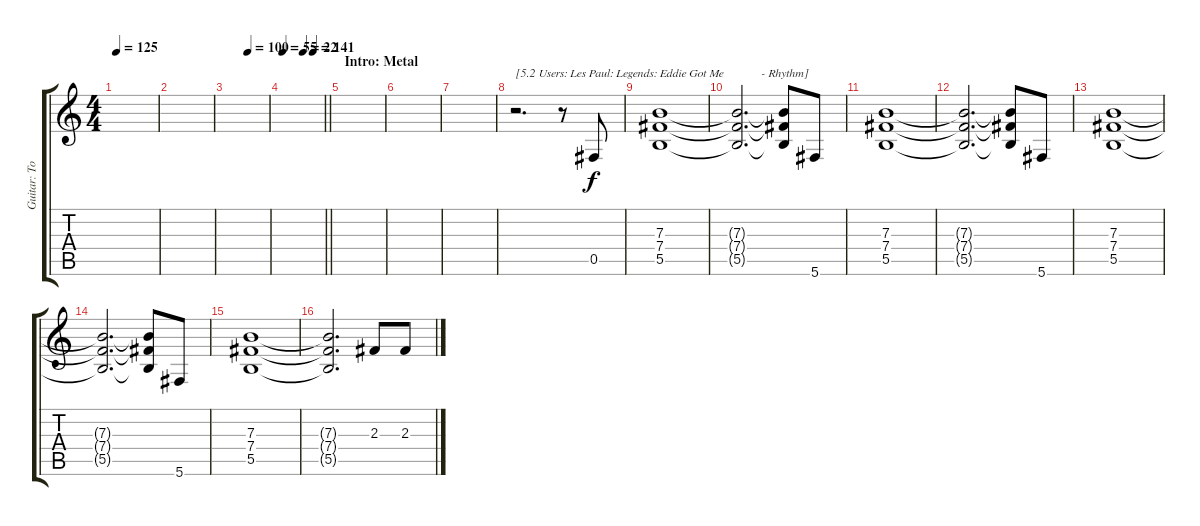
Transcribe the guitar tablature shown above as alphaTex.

\track ("Guitar: Tony" "Guitar: To") {instrument distortionguitar}
\staff {score tabs}
\tuning (Db4 Ab3 E3 B2 Gb2 Db2) {hide}
\ts (4 4)
\tempo 125
\clef g2
\ks c
|
|
\tempo (100 0.5)
|
\tempo 55
\tempo (22 0.5)
\tempo (141 0.75)
\barLineRight lightlight
|
\section ("" "Intro: Metal")
|
|
|
r.2{d txt "[5.2 Users: Les Paul: Legends: Eddie Got Me"} r.8 0.5.8 |
(7.3 7.4 5.5).1 |
(7.3{t} 7.4{t} 5.5{t}).2{d txt "        - Rhythm]"} (7.3{t} 7.4{t} 5.5{t}).8 5.6.8 |
(7.3 7.4 5.5).1 |
(7.3{t} 7.4{t} 5.5{t}).2{d} (7.3{t} 7.4{t} 5.5{t}).8 5.6.8 |
(7.3 7.4 5.5).1 |
(7.3{t} 7.4{t} 5.5{t}).2{d} (7.3{t} 7.4{t} 5.5{t}).8 5.6.8 |
(7.3 7.4 5.5).1 |
(7.3{t} 7.4{t} 5.5{t}).2{d} 2.3.8 2.3.8
